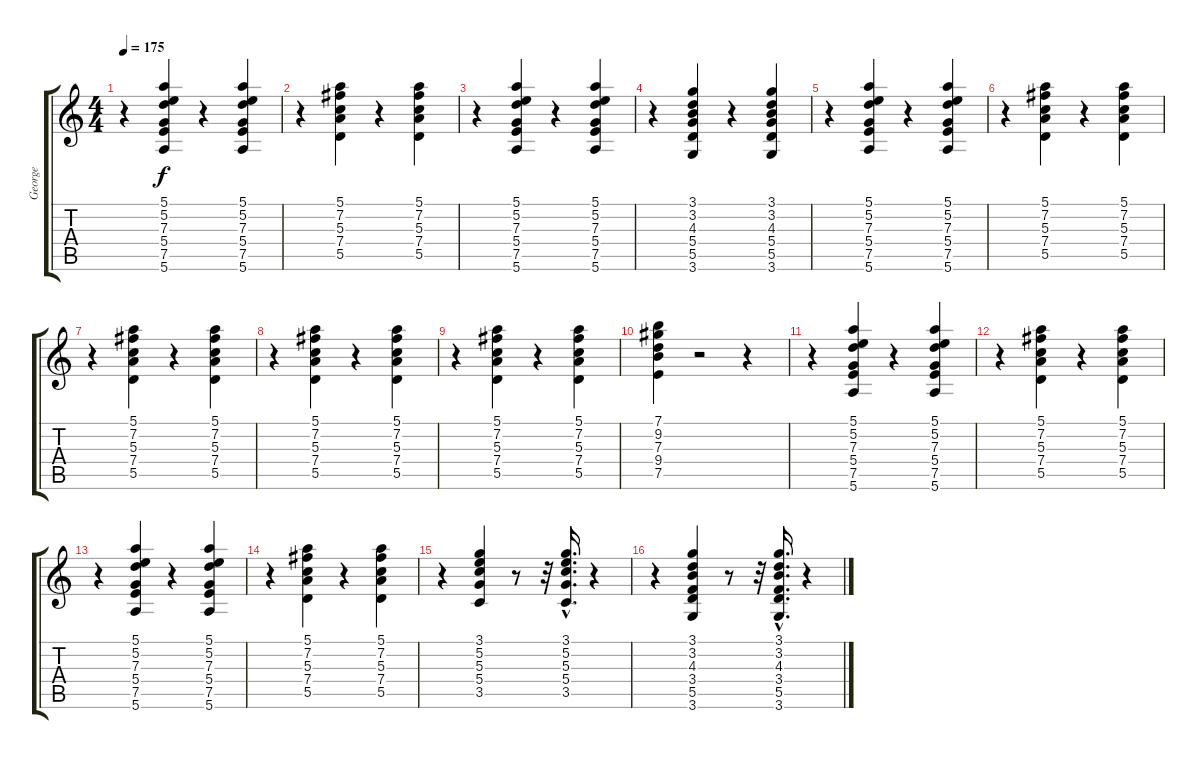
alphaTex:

\track ("George" "George") {instrument electricguitarmuted}
\staff {score tabs}
\tuning (E4 B3 G3 D3 A2 E2) {hide}
\ts (4 4)
\tempo 175
\clef g2
\ks c
r.4{dy f} (5.1 5.2 7.3 5.4 7.5 5.6).4{volume 11} r.4 (5.1 5.2 7.3 5.4 7.5 5.6).4 |
r.4 (5.1 7.2 5.3 7.4 5.5).4 r.4 (5.1 7.2 5.3 7.4 5.5).4 |
r.4 (5.1 5.2 7.3 5.4 7.5 5.6).4{volume 11} r.4 (5.1 5.2 7.3 5.4 7.5 5.6).4 |
r.4 (3.1 3.2 4.3 5.4 5.5 3.6).4 r.4 (3.1 3.2 4.3 5.4 5.5 3.6).4 |
r.4 (5.1 5.2 7.3 5.4 7.5 5.6).4{volume 11} r.4 (5.1 5.2 7.3 5.4 7.5 5.6).4 |
r.4 (5.1 7.2 5.3 7.4 5.5).4 r.4 (5.1 7.2 5.3 7.4 5.5).4 |
r.4 (5.1 7.2 5.3 7.4 5.5).4 r.4 (5.1 7.2 5.3 7.4 5.5).4 |
r.4 (5.1 7.2 5.3 7.4 5.5).4 r.4 (5.1 7.2 5.3 7.4 5.5).4 |
r.4 (5.1 7.2 5.3 7.4 5.5).4 r.4 (5.1 7.2 5.3 7.4 5.5).4 |
(7.1 9.2 7.3 9.4 7.5).4 r.2 r.4 |
r.4 (5.1 5.2 7.3 5.4 7.5 5.6).4{volume 11} r.4 (5.1 5.2 7.3 5.4 7.5 5.6).4 |
r.4 (5.1 7.2 5.3 7.4 5.5).4 r.4 (5.1 7.2 5.3 7.4 5.5).4 |
r.4 (5.1 5.2 7.3 5.4 7.5 5.6).4{volume 11} r.4 (5.1 5.2 7.3 5.4 7.5 5.6).4 |
r.4 (5.1 7.2 5.3 7.4 5.5).4 r.4 (5.1 7.2 5.3 7.4 5.5).4 |
r.4 (3.1 5.2 5.3 5.4 3.5).4 r.8 r.32 (3.1{hac} 5.2{hac} 5.3{hac} 5.4{hac} 3.5{hac}).16{d} r.4 |
r.4 (3.1 3.2 4.3 3.4 5.5 3.6).4 r.8 r.32 (3.1{hac} 3.2{hac} 4.3{hac} 3.4{hac} 5.5{hac} 3.6{hac}).16{d} r.4
